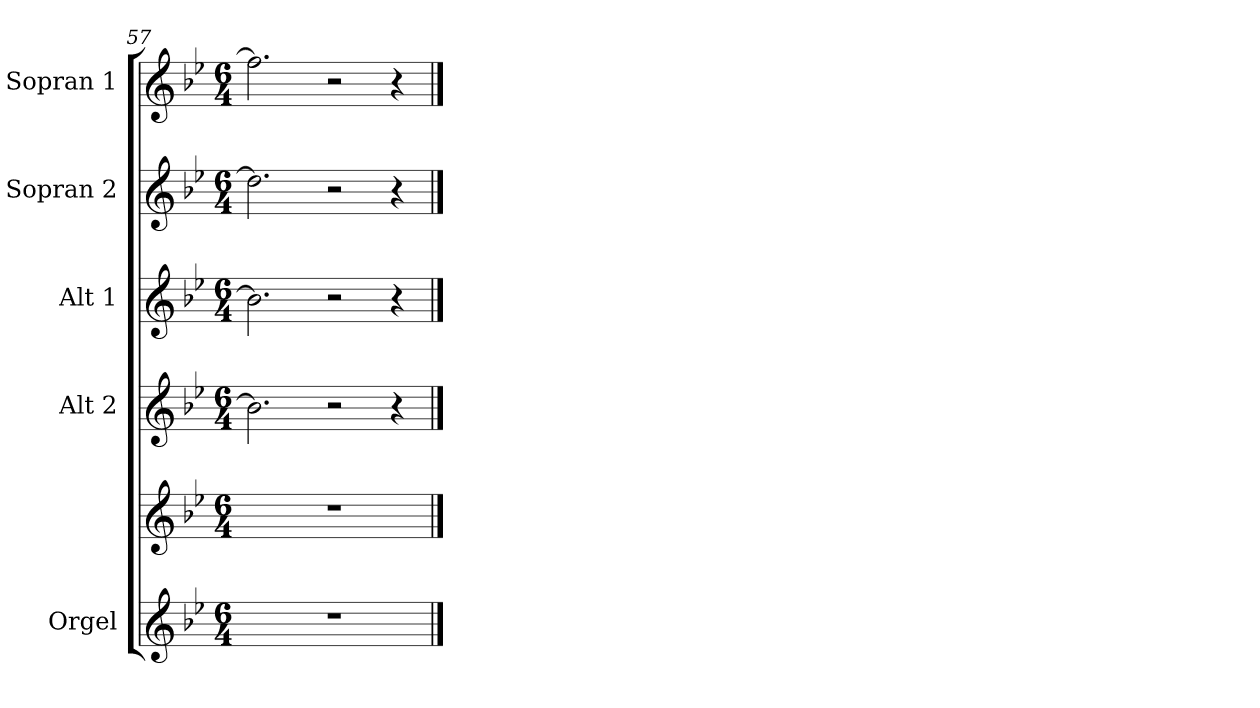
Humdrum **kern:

**kern	**kern	**kern	**kern	**kern	**kern
*part5	*part5	*part4	*part3	*part2	*part1
*staff6	*staff5	*staff4	*staff3	*staff2	*staff1
*I"Orgel	*	*I"Alt 2	*I"Alt 1	*I"Sopran 2	*I"Sopran 1
*I'Org.	*	*I'A. 2	*I'A. 1	*I'S. 2	*I'S. 1
*clefG2	*clefG2	*clefG2	*clefG2	*clefG2	*clefG2
*k[b-e-]	*k[b-e-]	*k[b-e-]	*k[b-e-]	*k[b-e-]	*k[b-e-]
*B-:	*B-:	*B-:	*B-:	*B-:	*B-:
*M6/4	*M6/4	*M6/4	*M6/4	*M6/4	*M6/4
=57	=57	=57	=57	=57	=57
1.r	1.r	2.b-\]	2.b-\]	2.dd\]	2.ff\]
.	.	2r	2r	2r	2r
.	.	4r	4r	4r	4r
==	==	==	==	==	==
*-	*-	*-	*-	*-	*-
